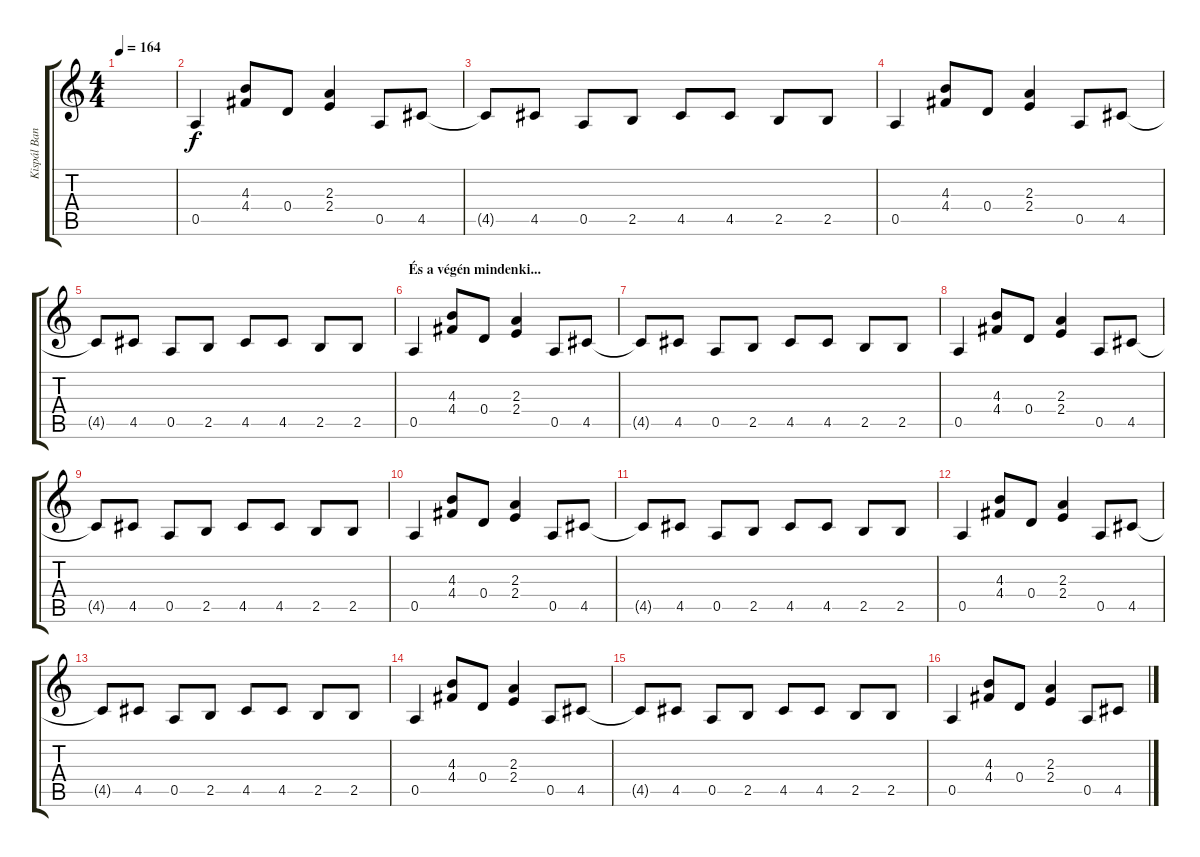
\track ("Kispál Bandi" "Kispál Ban") {instrument electricguitarmuted}
\staff {score tabs}
\tuning (E4 B3 G3 D3 A2 E2) {hide}
\ts (4 4)
\tempo 164
\clef g2
\ks c
|
0.5.4 (4.3 4.4).8 0.4.8 (2.3 2.4).4 0.5.8 4.5.8 |
4.5{t}.8 4.5.8 0.5.8 2.5.8 4.5.8 4.5.8 2.5.8 2.5.8 |
0.5.4 (4.3 4.4).8 0.4.8 (2.3 2.4).4 0.5.8 4.5.8 |
4.5{t}.8 4.5.8 0.5.8 2.5.8 4.5.8 4.5.8 2.5.8 2.5.8 |
\section ("" "És a végén mindenki...")
0.5.4 (4.3 4.4).8 0.4.8 (2.3 2.4).4 0.5.8 4.5.8 |
4.5{t}.8 4.5.8 0.5.8 2.5.8 4.5.8 4.5.8 2.5.8 2.5.8 |
0.5.4 (4.3 4.4).8 0.4.8 (2.3 2.4).4 0.5.8 4.5.8 |
4.5{t}.8 4.5.8 0.5.8 2.5.8 4.5.8 4.5.8 2.5.8 2.5.8 |
0.5.4 (4.3 4.4).8 0.4.8 (2.3 2.4).4 0.5.8 4.5.8 |
4.5{t}.8 4.5.8 0.5.8 2.5.8 4.5.8 4.5.8 2.5.8 2.5.8 |
0.5.4 (4.3 4.4).8 0.4.8 (2.3 2.4).4 0.5.8 4.5.8 |
4.5{t}.8 4.5.8 0.5.8 2.5.8 4.5.8 4.5.8 2.5.8 2.5.8 |
0.5.4 (4.3 4.4).8 0.4.8 (2.3 2.4).4 0.5.8 4.5.8 |
4.5{t}.8 4.5.8 0.5.8 2.5.8 4.5.8 4.5.8 2.5.8 2.5.8 |
0.5.4 (4.3 4.4).8 0.4.8 (2.3 2.4).4 0.5.8 4.5.8
